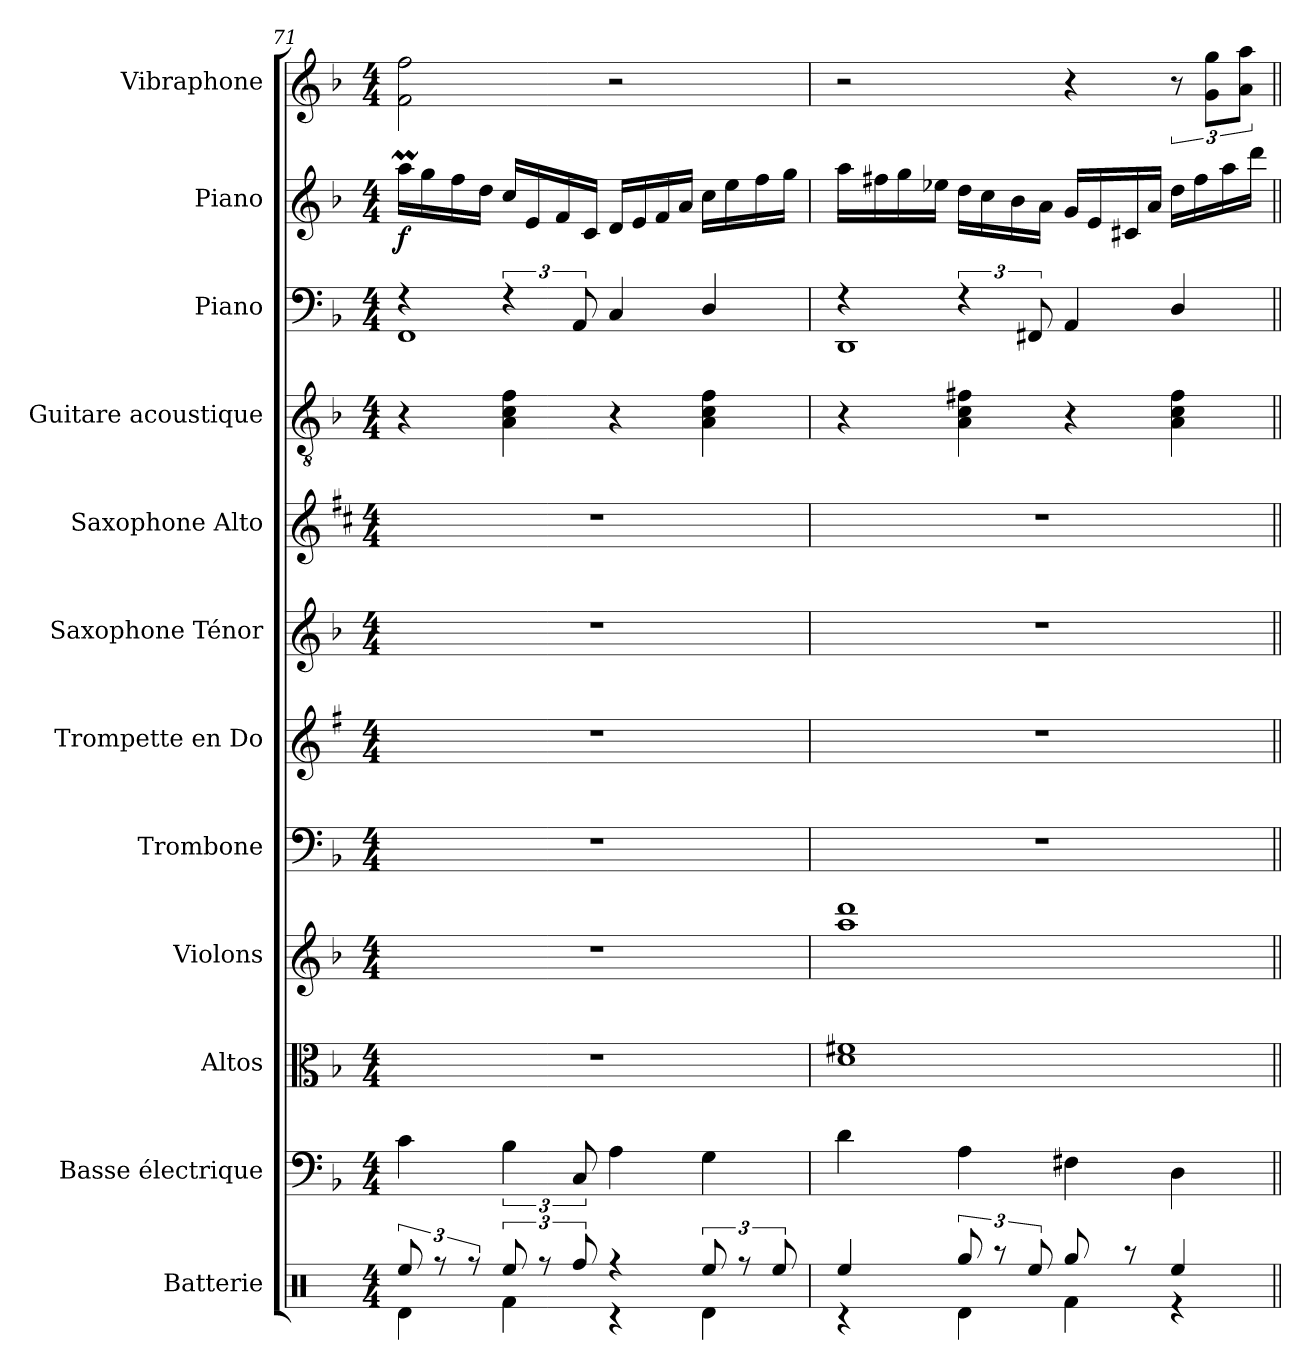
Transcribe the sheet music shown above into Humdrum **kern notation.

**kern	**kern	**kern	**kern	**kern	**kern	**kern	**kern	**kern	**kern	**kern	**dynam	**kern
*part12	*part11	*part10	*part9	*part8	*part7	*part6	*part5	*part4	*part3	*part2	*part2	*part1
*staff12	*staff11	*staff10	*staff9	*staff8	*staff7	*staff6	*staff5	*staff4	*staff3	*staff2	*staff2	*staff1
*I"Batterie	*I"Basse électrique	*I"Altos	*I"Violons	*I"Trombone	*I"Trompette en Do	*I"Saxophone Ténor	*I"Saxophone Alto	*I"Guitare acoustique	*I"Piano	*I"Piano	*	*I"Vibraphone
*I'Batt.	*I'B. él.	*I'Alt.	*I'Vlns.	*I'Tbn.	*I'Tromp. Do	*I'Sax. T.	*I'Sax. A.	*I'Guit.	*I'Pia.	*I'Pia.	*	*I'Vib.
*clefX	*clefF4	*clefC3	*clefG2	*clefF4	*clefG2	*clefG2	*clefG2	*clefGv2	*clefF4	*clefG2	*	*clefG2
*	*ITrd7c12	*	*	*	*ITrd1c2	*ITrd8c14	*ITrd5c9	*	*	*	*	*
*k[]	*k[b-]	*k[b-]	*k[b-]	*k[b-]	*k[b-]	*k[b-]	*k[b-]	*k[b-]	*k[b-]	*k[b-]	*	*k[b-]
*M4/4	*M4/4	*M4/4	*M4/4	*M4/4	*M4/4	*M4/4	*M4/4	*M4/4	*M4/4	*M4/4	*	*M4/4
=71	=71	=71	=71	=71	=71	=71	=71	=71	=71	=71	=71	=71
*^	*	*	*	*	*	*	*	*	*^	*	*	*
!	!	!	!	!	!	!	!	!	!	!	!	!	!LO:DY:b	!
12Ree/	4Rd\	4C\	1r	1r	1r	1r	1r	1r	4r	4r	1FF	16aam\LL	f	2f\ 2ff\
.	.	.	.	.	.	.	.	.	.	.	.	16gg\	.	.
12r	.	.	.	.	.	.	.	.	.	.	.	.	.	.
.	.	.	.	.	.	.	.	.	.	.	.	16ff\	.	.
12r	.	.	.	.	.	.	.	.	.	.	.	.	.	.
.	.	.	.	.	.	.	.	.	.	.	.	16dd\JJ	.	.
12Ree/	4Rf\	6BB-\	.	.	.	.	.	.	4A\ 4c\ 4f\	6r	.	16cc/LL	.	.
.	.	.	.	.	.	.	.	.	.	.	.	16e/	.	.
12r	.	.	.	.	.	.	.	.	.	.	.	.	.	.
.	.	.	.	.	.	.	.	.	.	.	.	16f/	.	.
12Rff/	.	12CC/	.	.	.	.	.	.	.	12AA/	.	.	.	.
.	.	.	.	.	.	.	.	.	.	.	.	16c/JJ	.	.
4r	4r	4AA\	.	.	.	.	.	.	4r	4C/	.	16d/LL	.	2r
.	.	.	.	.	.	.	.	.	.	.	.	16e/	.	.
.	.	.	.	.	.	.	.	.	.	.	.	16f/	.	.
.	.	.	.	.	.	.	.	.	.	.	.	16a/JJ	.	.
12Ree/	4Rd\	4GG\	.	.	.	.	.	.	4A\ 4c\ 4f\	4D/	.	16cc\LL	.	.
.	.	.	.	.	.	.	.	.	.	.	.	16ee\	.	.
12r	.	.	.	.	.	.	.	.	.	.	.	.	.	.
.	.	.	.	.	.	.	.	.	.	.	.	16ff\	.	.
12Ree/	.	.	.	.	.	.	.	.	.	.	.	.	.	.
.	.	.	.	.	.	.	.	.	.	.	.	16gg\JJ	.	.
!!LO:PB:g=z
=72	=72	=72	=72	=72	=72	=72	=72	=72	=72	=72	=72	=72	=72	=72
4Ree/	4r	4D\	1d 1f#X	1aa 1ddd	1r	1r	1r	1r	4r	4r	1DD	16aa\LL	.	2r
.	.	.	.	.	.	.	.	.	.	.	.	16ff#X\	.	.
.	.	.	.	.	.	.	.	.	.	.	.	16gg\	.	.
.	.	.	.	.	.	.	.	.	.	.	.	16ee-X\JJ	.	.
12Rgg/	4Rd\	4AA\	.	.	.	.	.	.	4A\ 4c\ 4f#X\	6r	.	16dd\LL	.	.
.	.	.	.	.	.	.	.	.	.	.	.	16cc\	.	.
12r	.	.	.	.	.	.	.	.	.	.	.	.	.	.
.	.	.	.	.	.	.	.	.	.	.	.	16b-\	.	.
12Ree/	.	.	.	.	.	.	.	.	.	12FF#X/	.	.	.	.
.	.	.	.	.	.	.	.	.	.	.	.	16a\JJ	.	.
8Rgg/	4Rf\	4FF#X\	.	.	.	.	.	.	4r	4AA/	.	16g/LL	.	4r
.	.	.	.	.	.	.	.	.	.	.	.	16e/	.	.
8r	.	.	.	.	.	.	.	.	.	.	.	16c#X/	.	.
.	.	.	.	.	.	.	.	.	.	.	.	16a/JJ	.	.
4Ree/	4r	4DD\	.	.	.	.	.	.	4A\ 4c\ 4f#\	4D/	.	16dd\LL	.	12r
.	.	.	.	.	.	.	.	.	.	.	.	16ff#\	.	.
.	.	.	.	.	.	.	.	.	.	.	.	.	.	12g\ 12gg\L
.	.	.	.	.	.	.	.	.	.	.	.	16aa\	.	.
.	.	.	.	.	.	.	.	.	.	.	.	.	.	12a\ 12aa\J
.	.	.	.	.	.	.	.	.	.	.	.	16ddd\JJ	.	.
*v	*v	*	*	*	*	*	*	*	*	*v	*v	*	*	*
=||	=||	=||	=||	=||	=||	=||	=||	=||	=||	=||	=||	=||
*-	*-	*-	*-	*-	*-	*-	*-	*-	*-	*-	*-	*-
